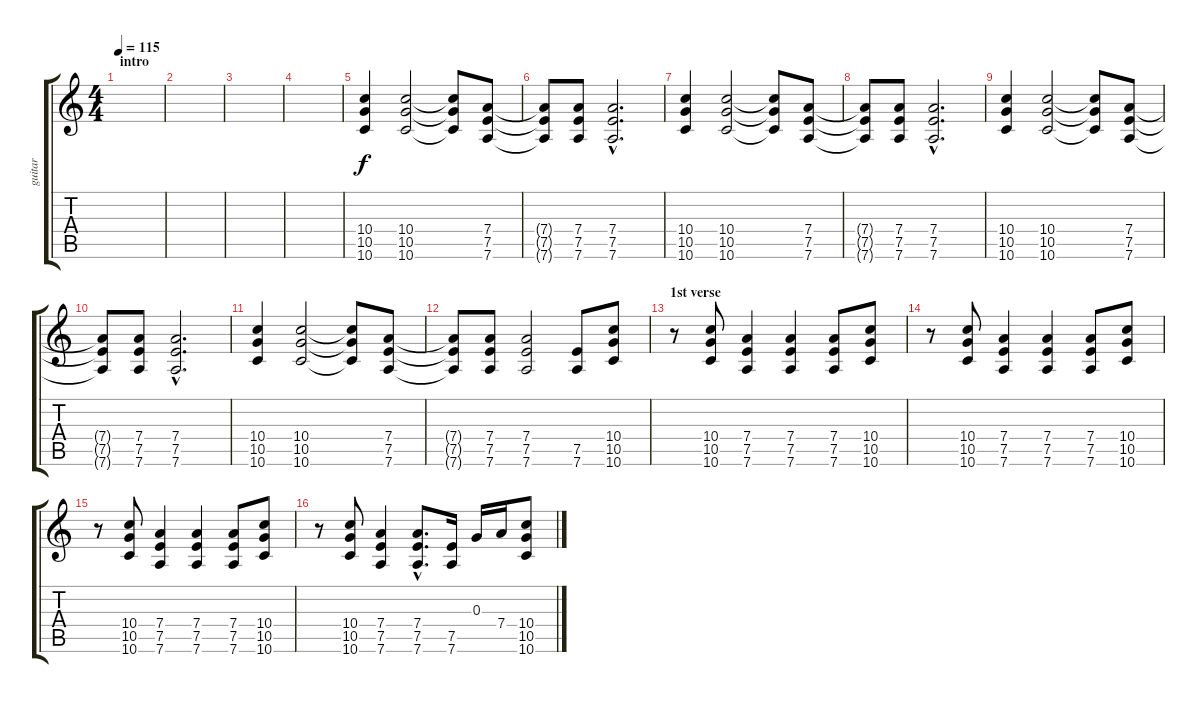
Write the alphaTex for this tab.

\track ("guitar" "guitar") {instrument overdrivenguitar}
\staff {score tabs}
\tuning (E4 B3 G3 D3 A2 D2) {hide}
\ts (4 4)
\section ("" "intro")
\tempo 115
\clef g2
\ks c
|
|
|
|
\section ("" "")
(10.4 10.5 10.6).4 (10.4 10.5 10.6).2 (10.4{t} 10.5{t} 10.6{t}).8 (7.4 7.5 7.6).8 |
(7.4{t} 7.5{t} 7.6{t}).8 (7.4 7.5 7.6).8 (7.4{hac} 7.5{hac} 7.6{hac}).2{d} |
(10.4 10.5 10.6).4 (10.4 10.5 10.6).2 (10.4{t} 10.5{t} 10.6{t}).8 (7.4 7.5 7.6).8 |
(7.4{t} 7.5{t} 7.6{t}).8 (7.4 7.5 7.6).8 (7.4{hac} 7.5{hac} 7.6{hac}).2{d} |
(10.4 10.5 10.6).4 (10.4 10.5 10.6).2 (10.4{t} 10.5{t} 10.6{t}).8 (7.4 7.5 7.6).8 |
(7.4{t} 7.5{t} 7.6{t}).8 (7.4 7.5 7.6).8 (7.4{hac} 7.5{hac} 7.6{hac}).2{d} |
(10.4 10.5 10.6).4 (10.4 10.5 10.6).2 (10.4{t} 10.5{t} 10.6{t}).8 (7.4 7.5 7.6).8 |
(7.4{t} 7.5{t} 7.6{t}).8 (7.4 7.5 7.6).8 (7.4 7.5 7.6).2 (7.5 7.6).8 (10.4 10.5 10.6).8 |
\section ("" "1st verse")
r.8 (10.4 10.5 10.6).8 (7.4 7.5 7.6).4 (7.4 7.5 7.6).4 (7.4 7.5 7.6).8 (10.4 10.5 10.6).8 |
r.8 (10.4 10.5 10.6).8 (7.4 7.5 7.6).4 (7.4 7.5 7.6).4 (7.4 7.5 7.6).8 (10.4 10.5 10.6).8 |
r.8 (10.4 10.5 10.6).8 (7.4 7.5 7.6).4 (7.4 7.5 7.6).4 (7.4 7.5 7.6).8 (10.4 10.5 10.6).8 |
r.8 (10.4 10.5 10.6).8 (7.4 7.5 7.6).4 (7.4{hac} 7.5{hac} 7.6{hac}).8{d} (7.5 7.6).16 0.3.16 7.4.16 (10.4 10.5 10.6).8
